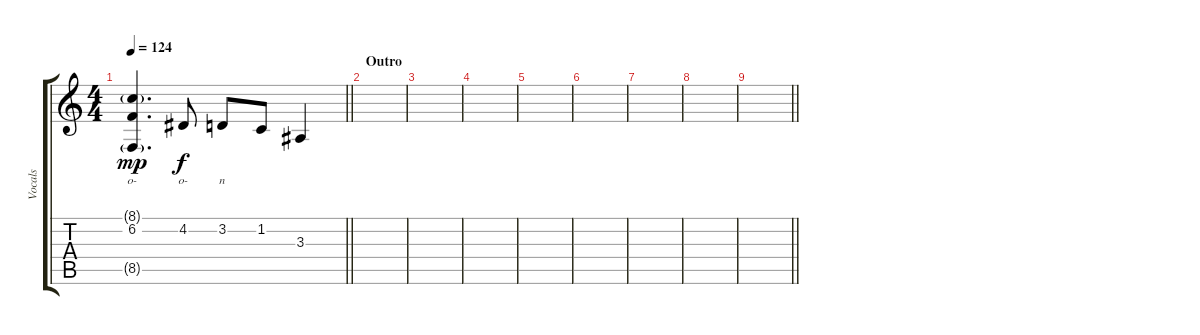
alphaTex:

\track ("Vocals" "Vocals") {instrument synthvoice}
\staff {score tabs}
\tuning (E4 B3 G3 D3 A2 E2) {hide}
\ts (4 4)
\tempo 124
\clef g2
\barLineRight lightlight
\ks c
(8.1{g} 6.2 8.5{g}).4{d lyrics (0 "o-") lyrics (1 "") lyrics (2 "") lyrics (3 "") lyrics (4 "") dy mp} 4.2.8{lyrics (0 "o-") lyrics (1 "") lyrics (2 "") lyrics (3 "") lyrics (4 "") dy f} 3.2.8{lyrics (0 "n") lyrics (1 "") lyrics (2 "") lyrics (3 "") lyrics (4 "")} 1.2.8 3.3.4 |
\section ("" "Outro")
|
|
|
|
|
|
|
\barLineRight lightlight
